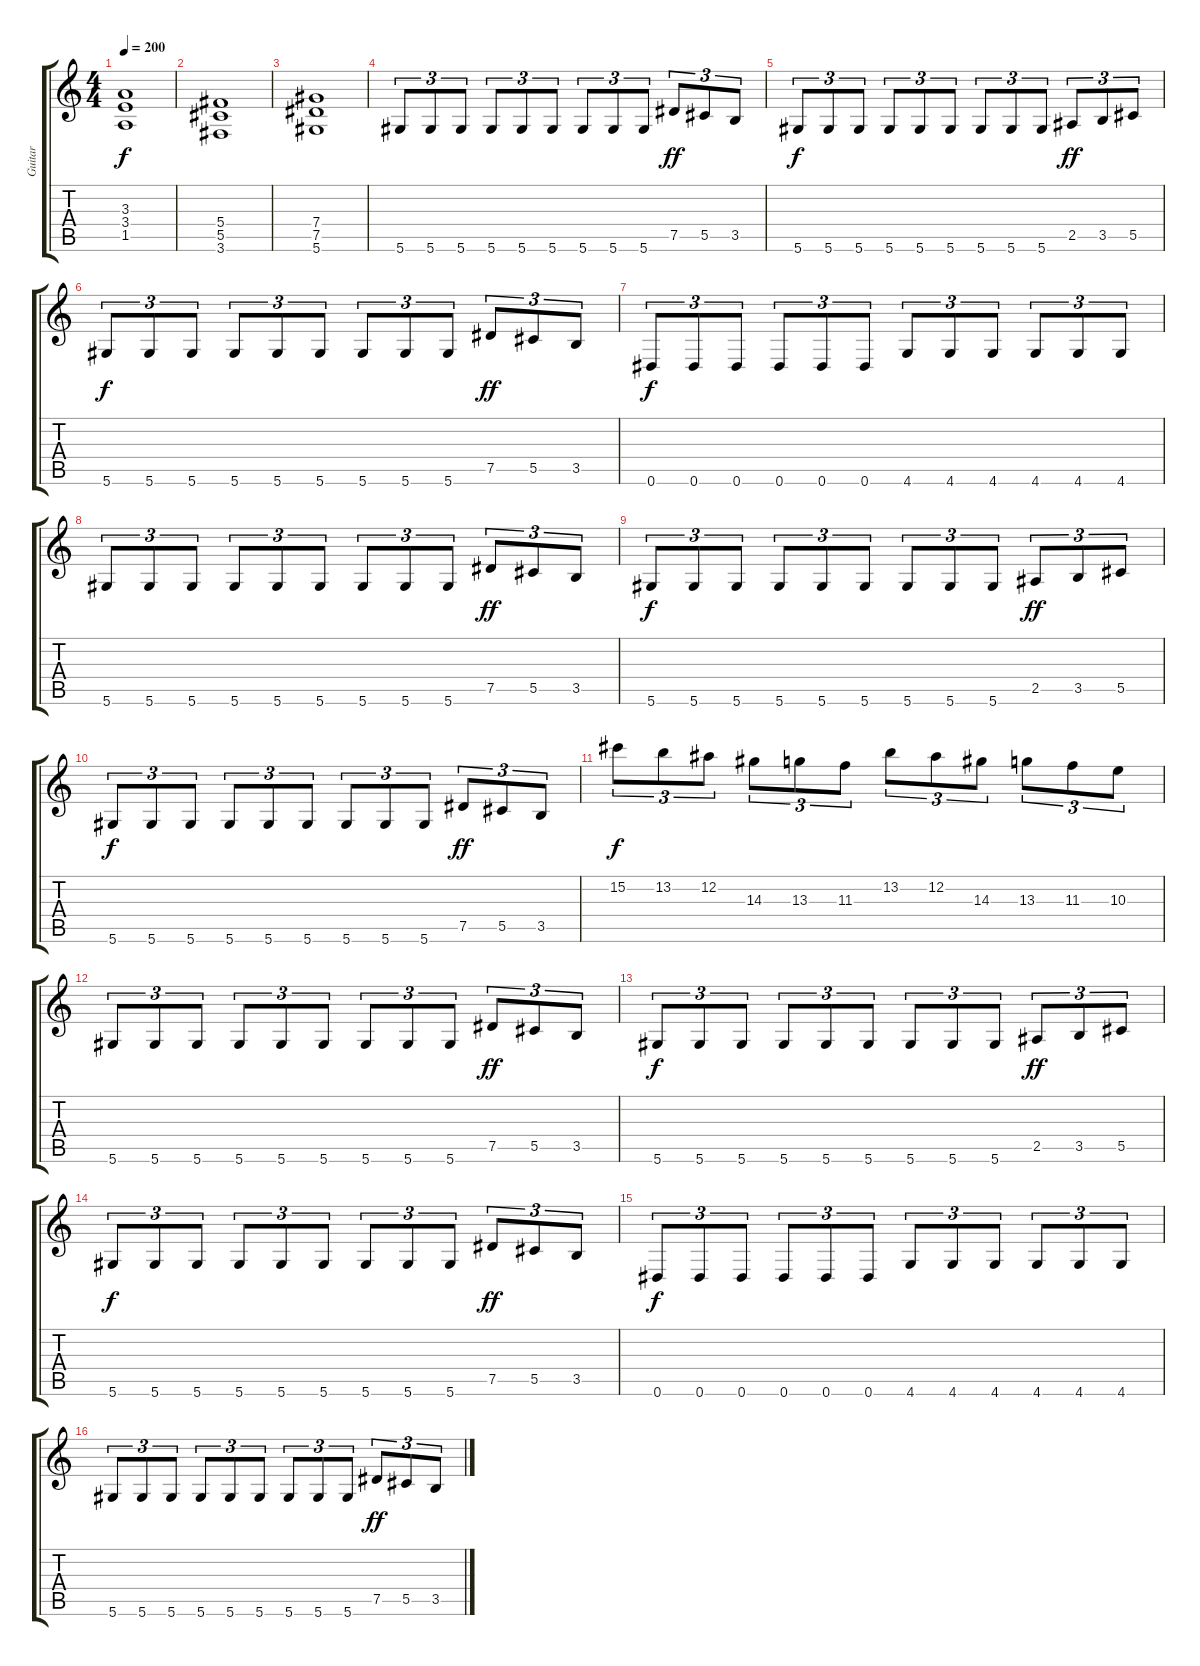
\track ("Guitar" "Guitar") {instrument distortionguitar}
\staff {score tabs}
\tuning (Eb4 Bb3 Gb3 Db3 Ab2 Eb2) {hide}
\ts (4 4)
\tempo 200
\clef g2
\ks c
(3.3 3.4 1.5).1{dy f} |
(5.4 5.5 3.6).1 |
(7.4 7.5 5.6).1 |
5.6.8{tu (3 2)} 5.6.8{tu (3 2)} 5.6.8{tu (3 2)} 5.6.8{tu (3 2)} 5.6.8{tu (3 2)} 5.6.8{tu (3 2)} 5.6.8{tu (3 2)} 5.6.8{tu (3 2)} 5.6.8{tu (3 2)} 7.5.8{tu (3 2) dy ff} 5.5.8{tu (3 2)} 3.5.8{tu (3 2)} |
5.6.8{tu (3 2) dy f} 5.6.8{tu (3 2)} 5.6.8{tu (3 2)} 5.6.8{tu (3 2)} 5.6.8{tu (3 2)} 5.6.8{tu (3 2)} 5.6.8{tu (3 2)} 5.6.8{tu (3 2)} 5.6.8{tu (3 2)} 2.5.8{tu (3 2) dy ff} 3.5.8{tu (3 2)} 5.5.8{tu (3 2)} |
5.6.8{tu (3 2) dy f} 5.6.8{tu (3 2)} 5.6.8{tu (3 2)} 5.6.8{tu (3 2)} 5.6.8{tu (3 2)} 5.6.8{tu (3 2)} 5.6.8{tu (3 2)} 5.6.8{tu (3 2)} 5.6.8{tu (3 2)} 7.5.8{tu (3 2) dy ff} 5.5.8{tu (3 2)} 3.5.8{tu (3 2)} |
0.6.8{tu (3 2) dy f} 0.6.8{tu (3 2)} 0.6.8{tu (3 2)} 0.6.8{tu (3 2)} 0.6.8{tu (3 2)} 0.6.8{tu (3 2)} 4.6.8{tu (3 2)} 4.6.8{tu (3 2)} 4.6.8{tu (3 2)} 4.6.8{tu (3 2)} 4.6.8{tu (3 2)} 4.6.8{tu (3 2)} |
5.6.8{tu (3 2)} 5.6.8{tu (3 2)} 5.6.8{tu (3 2)} 5.6.8{tu (3 2)} 5.6.8{tu (3 2)} 5.6.8{tu (3 2)} 5.6.8{tu (3 2)} 5.6.8{tu (3 2)} 5.6.8{tu (3 2)} 7.5.8{tu (3 2) dy ff} 5.5.8{tu (3 2)} 3.5.8{tu (3 2)} |
5.6.8{tu (3 2) dy f} 5.6.8{tu (3 2)} 5.6.8{tu (3 2)} 5.6.8{tu (3 2)} 5.6.8{tu (3 2)} 5.6.8{tu (3 2)} 5.6.8{tu (3 2)} 5.6.8{tu (3 2)} 5.6.8{tu (3 2)} 2.5.8{tu (3 2) dy ff} 3.5.8{tu (3 2)} 5.5.8{tu (3 2)} |
5.6.8{tu (3 2) dy f} 5.6.8{tu (3 2)} 5.6.8{tu (3 2)} 5.6.8{tu (3 2)} 5.6.8{tu (3 2)} 5.6.8{tu (3 2)} 5.6.8{tu (3 2)} 5.6.8{tu (3 2)} 5.6.8{tu (3 2)} 7.5.8{tu (3 2) dy ff} 5.5.8{tu (3 2)} 3.5.8{tu (3 2)} |
15.2.8{tu (3 2) dy f} 13.2.8{tu (3 2)} 12.2.8{tu (3 2)} 14.3.8{tu (3 2)} 13.3.8{tu (3 2)} 11.3.8{tu (3 2)} 13.2.8{tu (3 2)} 12.2.8{tu (3 2)} 14.3.8{tu (3 2)} 13.3.8{tu (3 2)} 11.3.8{tu (3 2)} 10.3.8{tu (3 2)} |
5.6.8{tu (3 2)} 5.6.8{tu (3 2)} 5.6.8{tu (3 2)} 5.6.8{tu (3 2)} 5.6.8{tu (3 2)} 5.6.8{tu (3 2)} 5.6.8{tu (3 2)} 5.6.8{tu (3 2)} 5.6.8{tu (3 2)} 7.5.8{tu (3 2) dy ff} 5.5.8{tu (3 2)} 3.5.8{tu (3 2)} |
5.6.8{tu (3 2) dy f} 5.6.8{tu (3 2)} 5.6.8{tu (3 2)} 5.6.8{tu (3 2)} 5.6.8{tu (3 2)} 5.6.8{tu (3 2)} 5.6.8{tu (3 2)} 5.6.8{tu (3 2)} 5.6.8{tu (3 2)} 2.5.8{tu (3 2) dy ff} 3.5.8{tu (3 2)} 5.5.8{tu (3 2)} |
5.6.8{tu (3 2) dy f} 5.6.8{tu (3 2)} 5.6.8{tu (3 2)} 5.6.8{tu (3 2)} 5.6.8{tu (3 2)} 5.6.8{tu (3 2)} 5.6.8{tu (3 2)} 5.6.8{tu (3 2)} 5.6.8{tu (3 2)} 7.5.8{tu (3 2) dy ff} 5.5.8{tu (3 2)} 3.5.8{tu (3 2)} |
0.6.8{tu (3 2) dy f} 0.6.8{tu (3 2)} 0.6.8{tu (3 2)} 0.6.8{tu (3 2)} 0.6.8{tu (3 2)} 0.6.8{tu (3 2)} 4.6.8{tu (3 2)} 4.6.8{tu (3 2)} 4.6.8{tu (3 2)} 4.6.8{tu (3 2)} 4.6.8{tu (3 2)} 4.6.8{tu (3 2)} |
5.6.8{tu (3 2)} 5.6.8{tu (3 2)} 5.6.8{tu (3 2)} 5.6.8{tu (3 2)} 5.6.8{tu (3 2)} 5.6.8{tu (3 2)} 5.6.8{tu (3 2)} 5.6.8{tu (3 2)} 5.6.8{tu (3 2)} 7.5.8{tu (3 2) dy ff} 5.5.8{tu (3 2)} 3.5.8{tu (3 2)}
